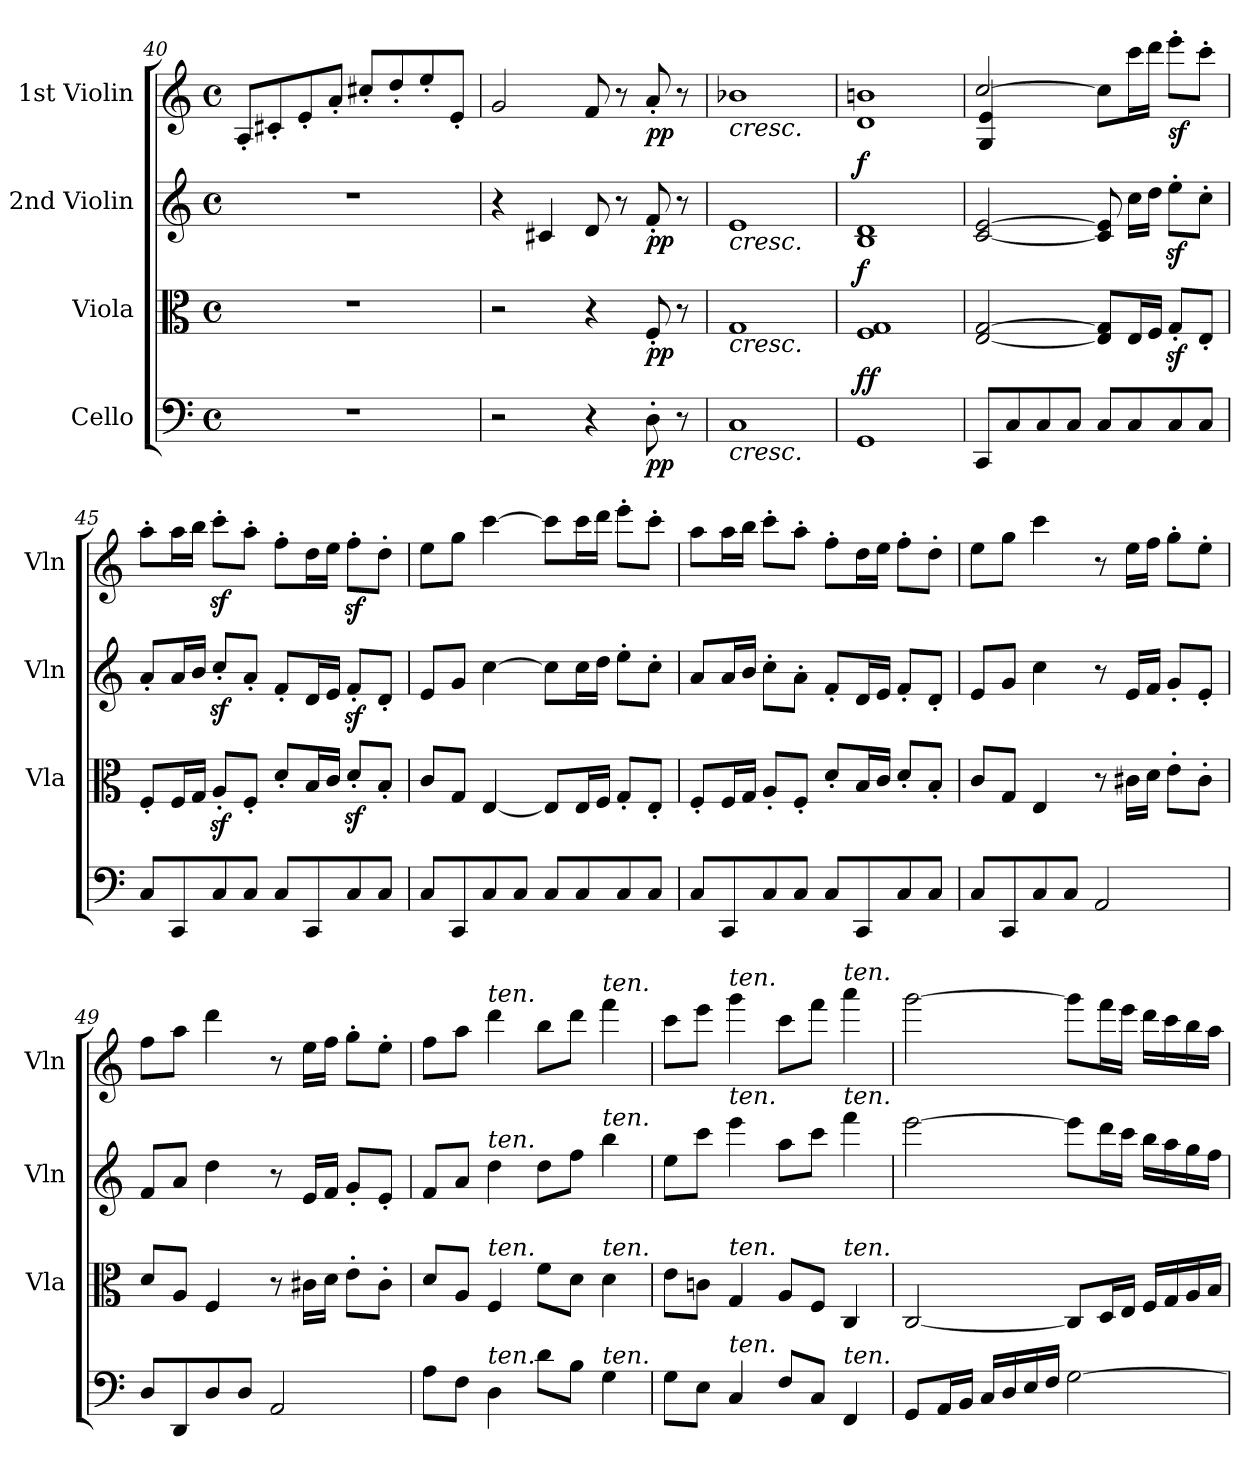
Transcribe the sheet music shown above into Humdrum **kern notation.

**kern	**dynam	**kern	**dynam	**kern	**dynam	**kern	**dynam
*part4	*part4	*part3	*part3	*part2	*part2	*part1	*part1
*staff4	*staff4	*staff3	*staff3	*staff2	*staff2	*staff1	*staff1
*I"Cello	*	*I"Viola	*	*I"2nd Violin	*	*I"1st Violin	*
*	*	*I'Vla	*	*I'Vln	*	*I'Vln	*
*clefF4	*	*clefC3	*	*clefG2	*	*clefG2	*
*k[]	*	*k[]	*	*k[]	*	*k[]	*
*M4/4	*	*M4/4	*	*M4/4	*	*M4/4	*
*met(c)	*	*met(c)	*	*met(c)	*	*met(c)	*
=40	=40	=40	=40	=40	=40	=40	=40
1r	.	1r	.	1r	.	8A'/L	.
.	.	.	.	.	.	8c#X'/	.
.	.	.	.	.	.	8e'/	.
.	.	.	.	.	.	8a'/J	.
.	.	.	.	.	.	8cc#X'/L	.
.	.	.	.	.	.	8dd'/	.
.	.	.	.	.	.	8ee'/	.
.	.	.	.	.	.	8e'/J	.
=41	=41	=41	=41	=41	=41	=41	=41
2r	.	2r	.	4r	.	2g/	.
.	.	.	.	4c#X/	.	.	.
4r	.	4r	.	8d/	.	8f/	.
.	.	.	.	8r	.	8r	.
!	!LO:DY:b	!	!LO:DY:b	!	!LO:DY:b	!	!LO:DY:b
8D'\	pp	8F'/	pp	8f'/	pp	8a'/	pp
8r	.	8r	.	8r	.	8r	.
=42	=42	=42	=42	=42	=42	=42	=42
!	!	!	!	!	!	!LO:TX:b:i:t=cresc.	!
!	!	!	!	!LO:TX:b:i:t=cresc.	!	!	!
!	!	!LO:TX:b:i:t=cresc.	!	!	!	!	!
!LO:TX:b:i:t=cresc.	!	!	!	!	!	!	!
1C	.	1G	.	1e	.	1b-X	.
=43	=43	=43	=43	=43	=43	=43	=43
!	!LO:DY:b	!	!	!	!	!	!
!	!LO:DY:n=1:a	!	!LO:DY:a	!	!LO:DY:a	!	!
1GG	f f	1F 1G	f	1B 1d	f	1d 1bn	.
!!LO:LB:g=z
=44	=44	=44	=44	=44	=44	=44	=44
*	*	*	*	*	*	*^	*
8CC/L	.	[2E/ [2G/	.	[2c/ [2e/	.	[2cc/	4G/ 4e/	.
8C/	.	.	.	.	.	.	.	.
8C/	.	.	.	.	.	.	2.ryy	.
8C/J	.	.	.	.	.	.	.	.
8C/L	.	8E/] 8G/]L	.	8c/] 8e/]	.	8cc\L]	.	.
8C/	.	16E/L	.	16cc\LL	.	16ccc\L	.	.
.	.	16F/JJ	.	16dd\JJ	.	16ddd\JJ	.	.
!	!	!	!	!	!	!	!	!LO:DY:b
8C/	.	8Gz<'/L	.	8eez<'\L	.	8eee'\L	.	sf
8C/J	.	8E'/J	.	8cc'\J	.	8ccc'\J	.	.
*	*	*	*	*	*	*v	*v	*
=45	=45	=45	=45	=45	=45	=45	=45
8C/L	.	8F'/L	.	8a'/L	.	8aa'\L	.
8CC/	.	16F/L	.	16a/L	.	16aa\L	.
.	.	16G/JJ	.	16b/JJ	.	16bb\JJ	.
8C/	.	8Az<'/L	.	8ccz<'/L	.	8cccz<'\L	.
8C/J	.	8F'/J	.	8a'/J	.	8aa'\J	.
8C/L	.	8d'/L	.	8f'/L	.	8ff'\L	.
8CC/	.	16B/L	.	16d/L	.	16dd\L	.
.	.	16c/JJ	.	16e/JJ	.	16ee\JJ	.
8C/	.	8dz<'/L	.	8fz<'/L	.	8ffz<'\L	.
8C/J	.	8B'/J	.	8d'/J	.	8dd'\J	.
!!LO:LB:g=z
=46	=46	=46	=46	=46	=46	=46	=46
8C/L	.	8c/L	.	8e/L	.	8ee\L	.
8CC/	.	8G/J	.	8g/J	.	8gg\J	.
8C/	.	[4E/	.	[4cc\	.	[4ccc\	.
8C/J	.	.	.	.	.	.	.
8C/L	.	8E/L]	.	8cc\L]	.	8ccc\L]	.
8C/	.	16E/L	.	16cc\L	.	16ccc\L	.
.	.	16F/JJ	.	16dd\JJ	.	16ddd\JJ	.
8C/	.	8G'/L	.	8ee'\L	.	8eee'\L	.
8C/J	.	8E'/J	.	8cc'\J	.	8ccc'\J	.
=47	=47	=47	=47	=47	=47	=47	=47
8C/L	.	8F'/L	.	8a/L	.	8aa\L	.
8CC/	.	16F/L	.	16a/L	.	16aa\L	.
.	.	16G/JJ	.	16b/JJ	.	16bb\JJ	.
8C/	.	8A'/L	.	8cc'\L	.	8ccc'\L	.
8C/J	.	8F'/J	.	8a'\J	.	8aa'\J	.
8C/L	.	8d'/L	.	8f'/L	.	8ff'\L	.
8CC/	.	16B/L	.	16d/L	.	16dd\L	.
.	.	16c/JJ	.	16e/JJ	.	16ee\JJ	.
8C/	.	8d'/L	.	8f'/L	.	8ff'\L	.
8C/J	.	8B'/J	.	8d'/J	.	8dd'\J	.
=48	=48	=48	=48	=48	=48	=48	=48
8C/L	.	8c/L	.	8e/L	.	8ee\L	.
8CC/	.	8G/J	.	8g/J	.	8gg\J	.
8C/	.	4E/	.	4cc\	.	4ccc\	.
8C/J	.	.	.	.	.	.	.
2AA/	.	8r	.	8r	.	8r	.
.	.	16c#X\LL	.	16e/LL	.	16ee\LL	.
.	.	16d\JJ	.	16f/JJ	.	16ff\JJ	.
.	.	8e'\L	.	8g'/L	.	8gg'\L	.
.	.	8c#'\J	.	8e'/J	.	8ee'\J	.
=49	=49	=49	=49	=49	=49	=49	=49
8D/L	.	8d/L	.	8f/L	.	8ff\L	.
8DD/	.	8A/J	.	8a/J	.	8aa\J	.
8D/	.	4F/	.	4dd\	.	4ddd\	.
8D/J	.	.	.	.	.	.	.
2AA/	.	8r	.	8r	.	8r	.
.	.	16c#X\LL	.	16e/LL	.	16ee\LL	.
.	.	16d\JJ	.	16f/JJ	.	16ff\JJ	.
.	.	8e'\L	.	8g'/L	.	8gg'\L	.
.	.	8c#'\J	.	8e'/J	.	8ee'\J	.
!!LO:PB:g=z
=50	=50	=50	=50	=50	=50	=50	=50
8A\L	.	8d/L	.	8f/L	.	8ff\L	.
8F\J	.	8A/J	.	8a/J	.	8aa\J	.
!	!	!	!	!	!	!LO:TX:a:i:t=ten.	!
!	!	!	!	!LO:TX:a:i:t=ten.	!	!	!
!	!	!LO:TX:a:i:t=ten.	!	!	!	!	!
!LO:TX:a:i:t=ten.	!	!	!	!	!	!	!
4D\	.	4F/	.	4dd\	.	4ddd\	.
8d\L	.	8f\L	.	8dd\L	.	8bb\L	.
8B\J	.	8d\J	.	8ff\J	.	8ddd\J	.
!	!	!	!	!	!	!LO:TX:a:i:t=ten.	!
!	!	!	!	!LO:TX:a:i:t=ten.	!	!	!
!	!	!LO:TX:a:i:t=ten.	!	!	!	!	!
!LO:TX:a:i:t=ten.	!	!	!	!	!	!	!
4G\	.	4d\	.	4bb\	.	4fff\	.
=51	=51	=51	=51	=51	=51	=51	=51
8G\L	.	8e\L	.	8ee\L	.	8ccc\L	.
8E\J	.	8cn\J	.	8ccc\J	.	8eee\J	.
!	!	!	!	!	!	!LO:TX:a:i:t=ten.	!
!	!	!	!	!	!	!LO:TX:b:i:t=ten.	!
!	!	!LO:TX:a:i:t=ten.	!	!	!	!	!
!LO:TX:a:i:t=ten.	!	!	!	!	!	!	!
4C/	.	4G/	.	4eee\	.	4ggg\	.
8F/L	.	8A/L	.	8aa\L	.	8ccc\L	.
8C/J	.	8F/J	.	8ccc\J	.	8fff\J	.
!	!	!	!	!	!	!LO:TX:a:i:t=ten.	!
!	!	!	!	!	!	!LO:TX:b:i:t=ten.	!
!	!	!LO:TX:a:i:t=ten.	!	!	!	!	!
!LO:TX:a:i:t=ten.	!	!	!	!	!	!	!
4FF/	.	4C/	.	4fff\	.	4aaa\	.
!!LO:LB:g=z
=52	=52	=52	=52	=52	=52	=52	=52
8GG/L	.	[2C/	.	[2eee\	.	[2ggg\	.
16AA/L	.	.	.	.	.	.	.
16BB/JJ	.	.	.	.	.	.	.
16C/LL	.	.	.	.	.	.	.
16D/	.	.	.	.	.	.	.
16E/	.	.	.	.	.	.	.
16F/JJ	.	.	.	.	.	.	.
[2G\	.	8C/L]	.	8eee\L]	.	8ggg\L]	.
.	.	16D/L	.	16ddd\L	.	16fff\L	.
.	.	16E/JJ	.	16ccc\JJ	.	16eee\JJ	.
.	.	16F/LL	.	16bb\LL	.	16ddd\LL	.
.	.	16G/	.	16aa\	.	16ccc\	.
.	.	16A/	.	16gg\	.	16bb\	.
.	.	16B/JJ	.	16ff\JJ	.	16aa\JJ	.
=	=	=	=	=	=	=	=
*-	*-	*-	*-	*-	*-	*-	*-
